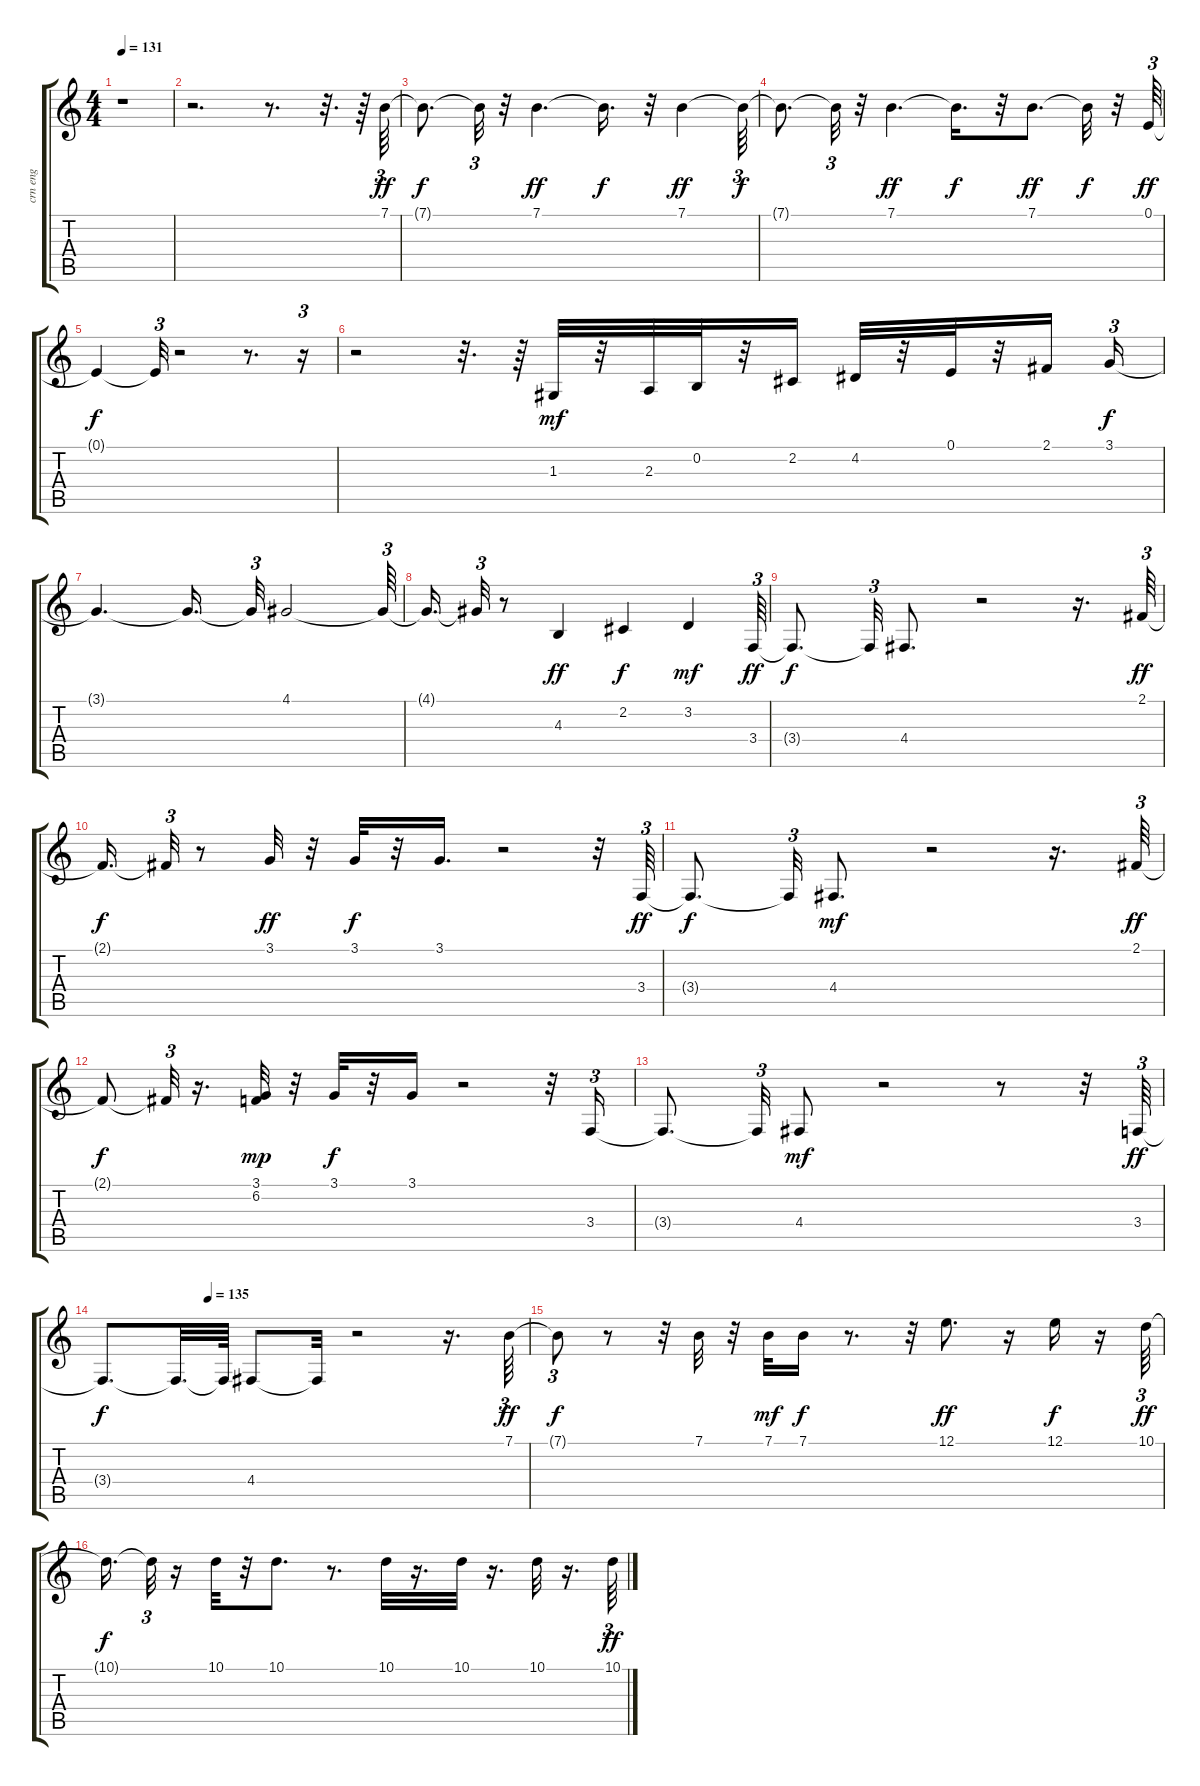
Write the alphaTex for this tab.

\track ("crn eng" "crn eng") {instrument englishhorn}
\staff {score tabs}
\tuning (E4 B3 G3 D3 A2 E2) {hide}
\ts (4 4)
\tempo 131
\clef g2
\ks c
r.1{dy f} |
r.2{d} r.8{d} r.32{d} r.64 7.1.64{tu (3 2) dy ff} |
7.1{t}.8{d dy f} 7.1{t}.32{tu (3 2)} r.32 7.1.4{d dy ff} 7.1{t}.16{d dy f} r.32 7.1.4{dy ff} 7.1{t}.64{tu (3 2) dy f} |
7.1{t}.8{d} 7.1{t}.32{tu (3 2)} r.32 7.1.4{d dy ff} 7.1{t}.16{d dy f} r.32 7.1.8{d dy ff} 7.1{t}.32{dy f} r.32 0.1.64{tu (3 2) dy ff} |
0.1{t}.4{dy f} 0.1{t}.32{tu (3 2)} r.2 r.8{d} r.16{tu (3 2)} |
r.2 r.32{d} r.64 1.3.32{dy mf} r.32 2.3.32 0.2.32 r.32 2.2.16 4.2.32 r.32 0.1.32 r.32 2.1.16 3.1.16{tu (3 2) dy f} |
3.1{t}.4{d} 3.1{t}.16{d} 3.1{t}.32{tu (3 2)} 4.1.2 4.1{t}.64{tu (3 2)} |
4.1{t}.16{d} 4.1{t}.32{tu (3 2)} r.8 4.3.4{dy ff} 2.2.4{dy f} 3.2.4{dy mf} 3.4.64{tu (3 2) dy ff} |
3.4{t}.8{d dy f} 3.4{t}.32{tu (3 2)} 4.4.8{d} r.2 r.16{d} 2.1.64{tu (3 2) dy ff} |
2.1{t}.16{d dy f} 2.1{t}.32{tu (3 2)} r.8 3.1.32{dy ff} r.32 3.1.32{dy f} r.32 3.1.16{d} r.2 r.32 3.4.64{tu (3 2) dy ff} |
3.4{t}.8{d dy f} 3.4{t}.32{tu (3 2)} 4.4.8{d dy mf} r.2 r.16{d} 2.1.64{tu (3 2) dy ff} |
2.1{t}.8{dy f} 2.1{t}.32{tu (3 2)} r.16{d} (3.1 6.2).32{dy mp} r.32 3.1.32{dy f} r.32 3.1.16 r.2 r.32 3.4.16{tu (3 2)} |
3.4{t}.8{d} 3.4{t}.32{tu (3 2)} 4.4.8{dy mf} r.2 r.8 r.32 3.4.64{tu (3 2) dy ff} |
\tempo (135 0.25)
3.4{t}.8{d dy f} 3.4{t}.32{d} 3.4{t}.64 4.4.8 4.4{t}.32 r.2 r.16{d} 7.1.64{tu (3 2) dy ff} |
7.1{t}.8{tu (3 2) dy f} r.8 r.32 7.1.32 r.32 7.1.32{dy mf} 7.1.16{dy f} r.8{d} r.32 12.1.8{d dy ff} r.16 12.1.16{dy f} r.16 10.1.64{tu (3 2) dy ff} |
10.1{t}.16{d dy f} 10.1{t}.32{tu (3 2)} r.16 10.1.32 r.32 10.1.8{d} r.8{d} 10.1.32 r.16{d} 10.1.32 r.16{d} 10.1.32 r.16{d} 10.1.64{tu (3 2) dy ff}
